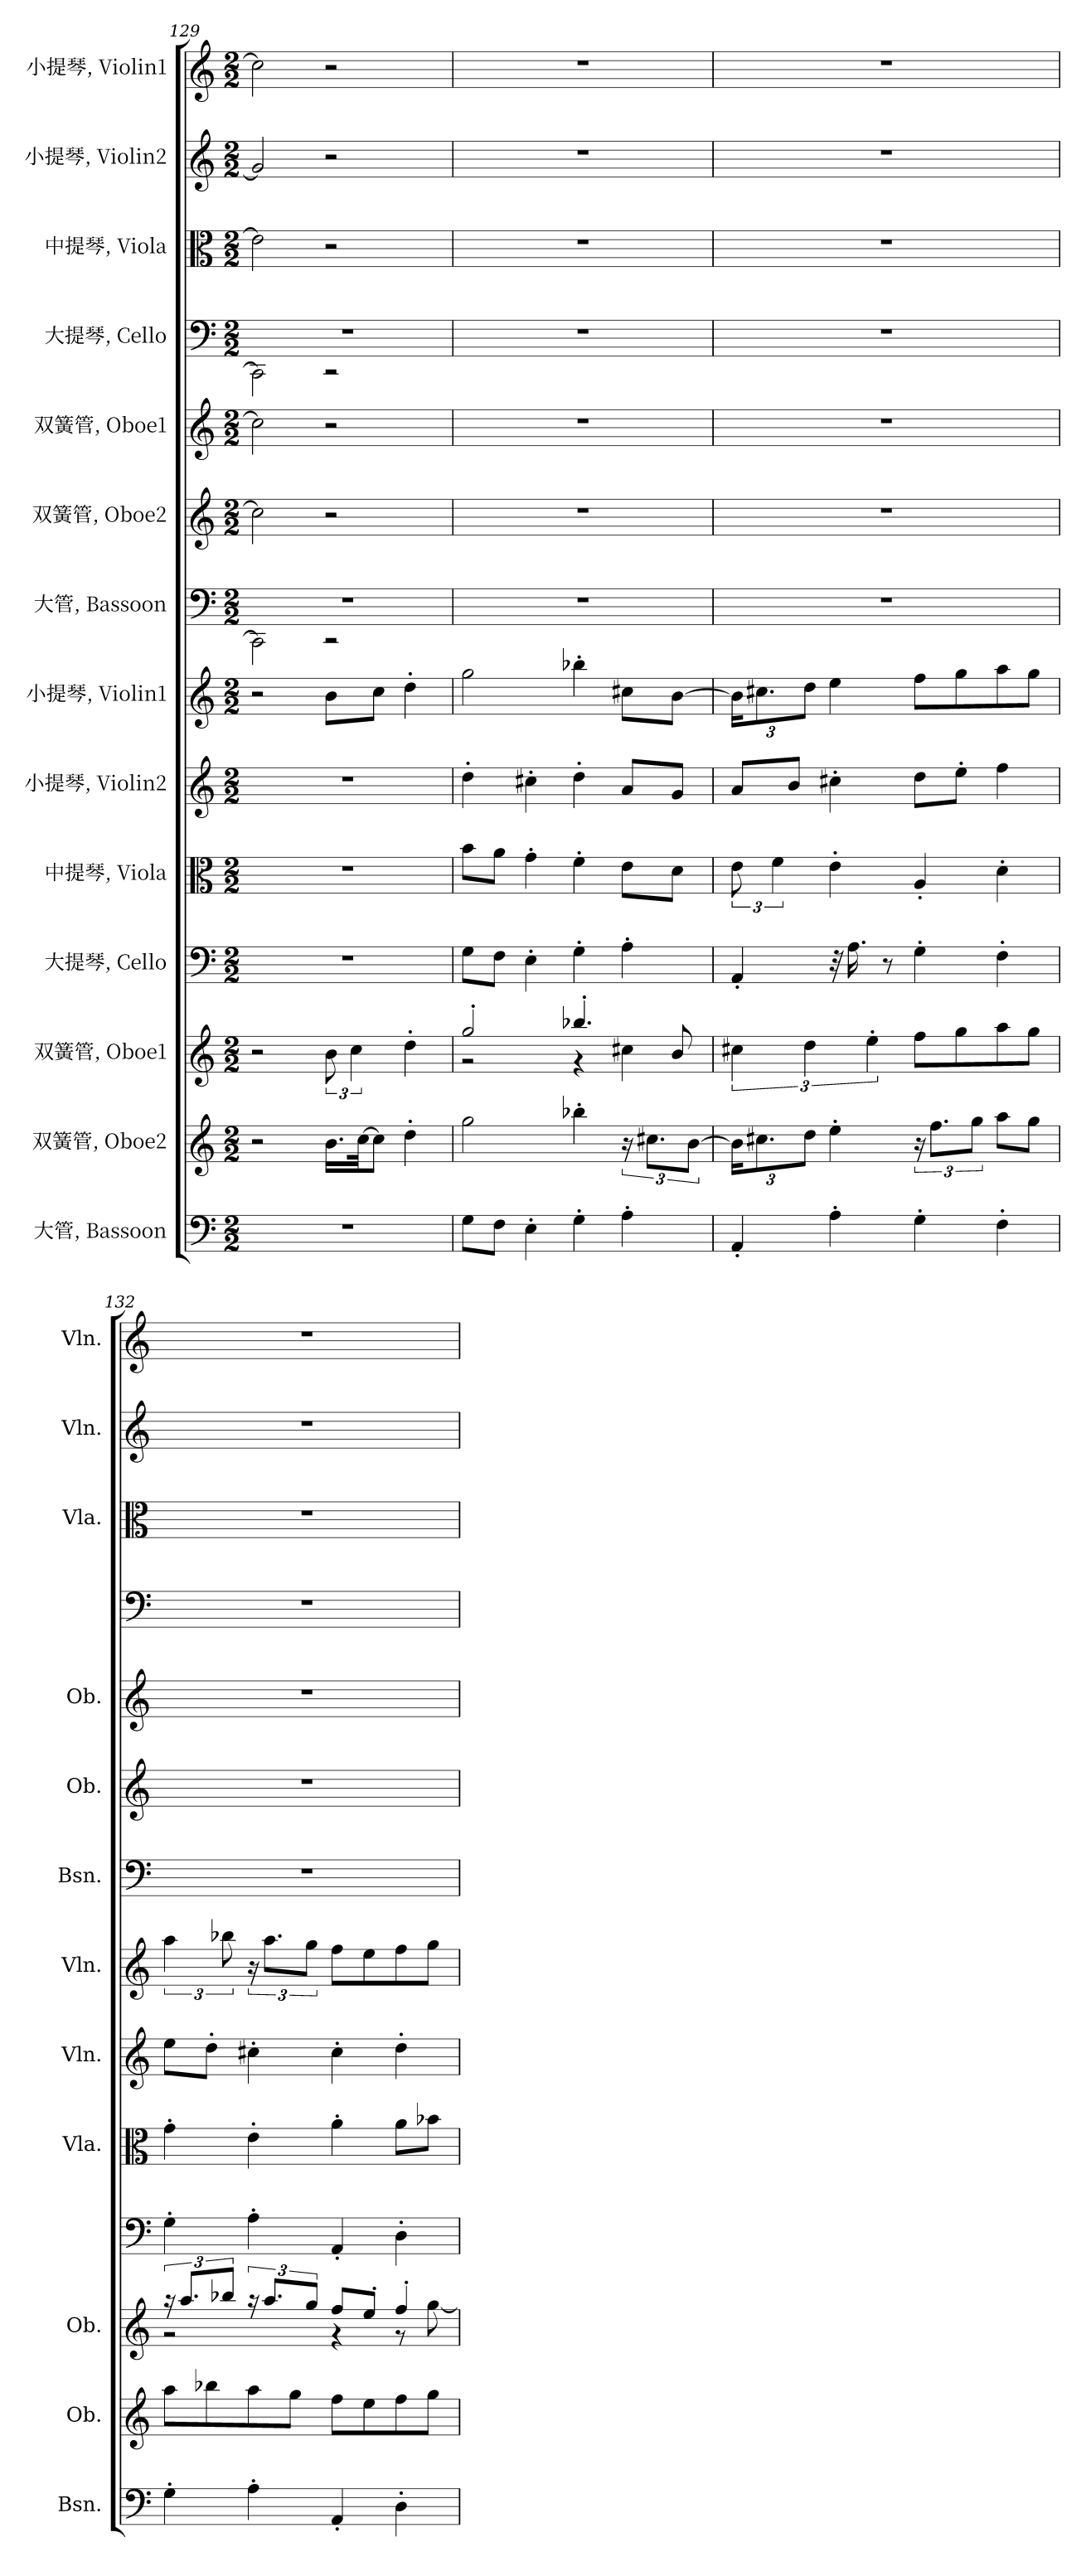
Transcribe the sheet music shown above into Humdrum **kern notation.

**kern	**kern	**kern	**kern	**kern	**kern	**kern	**kern	**kern	**kern	**kern	**kern	**kern	**kern
*part14	*part13	*part12	*part11	*part10	*part9	*part8	*part7	*part6	*part5	*part4	*part3	*part2	*part1
*staff14	*staff13	*staff12	*staff11	*staff10	*staff9	*staff8	*staff7	*staff6	*staff5	*staff4	*staff3	*staff2	*staff1
*I"大管, Bassoon	*I"双簧管, Oboe2	*I"双簧管, Oboe1	*I"大提琴, Cello	*I"中提琴, Viola	*I"小提琴, Violin2	*I"小提琴, Violin1	*I"大管, Bassoon	*I"双簧管, Oboe2	*I"双簧管, Oboe1	*I"大提琴, Cello	*I"中提琴, Viola	*I"小提琴, Violin2	*I"小提琴, Violin1
*I'Bsn.	*I'Ob.	*I'Ob.	*	*I'Vla.	*I'Vln.	*I'Vln.	*I'Bsn.	*I'Ob.	*I'Ob.	*	*I'Vla.	*I'Vln.	*I'Vln.
!!LO:PB:g=z
*clefF4	*clefG2	*clefG2	*clefF4	*clefC3	*clefG2	*clefG2	*clefF4	*clefG2	*clefG2	*clefF4	*clefC3	*clefG2	*clefG2
*k[]	*k[]	*k[]	*k[]	*k[]	*k[]	*k[]	*k[]	*k[]	*k[]	*k[]	*k[]	*k[]	*k[]
*M2/2	*M2/2	*M2/2	*M2/2	*M2/2	*M2/2	*M2/2	*M2/2	*M2/2	*M2/2	*M2/2	*M2/2	*M2/2	*M2/2
=129	=129	=129	=129	=129	=129	=129	=129	=129	=129	=129	=129	=129	=129
*	*	*	*	*	*	*	*^	*	*	*^	*	*	*
1r	2r	2r	1r	1r	1r	2r	1r	2CC\]	2cc\]	2cc\]	1r	2CC\]	2e\]	2g/]	2cc\]
.	16.b\LL	12b\	.	.	.	8b\L	.	2r	2r	2r	.	2r	2r	2r	2r
.	.	6cc\	.	.	.	.	.	.	.	.	.	.	.	.	.
.	[32cc\JK	.	.	.	.	.	.	.	.	.	.	.	.	.	.
.	8cc\J]	.	.	.	.	8cc\J	.	.	.	.	.	.	.	.	.
.	4dd'\	4dd'\	.	.	.	4dd'\	.	.	.	.	.	.	.	.	.
*	*	*	*	*	*	*	*v	*v	*	*	*v	*v	*	*	*
=130	=130	=130	=130	=130	=130	=130	=130	=130	=130	=130	=130	=130	=130
*	*	*^	*	*	*	*	*	*	*	*	*	*	*
8G\L	2gg\	2gg'/	2r	8G\L	8b\L	4dd'\	2gg\	1r	1r	1r	1r	1r	1r	1r
8F\J	.	.	.	8F\J	8a\J	.	.	.	.	.	.	.	.	.
4E'\	.	.	.	4E'\	4g'\	4cc#X'\	.	.	.	.	.	.	.	.
4G'\	4bb-X'\	4.bb-X'/	4r	4G'\	4f'\	4dd'\	4bb-X'\	.	.	.	.	.	.	.
4A'\	24r	.	4cc#X\	4A'\	8e\L	8a/L	8cc#X\L	.	.	.	.	.	.	.
.	12.cc#X\L	.	.	.	.	.	.	.	.	.	.	.	.	.
.	.	8b/	.	.	8d\J	8g/J	[8b\J	.	.	.	.	.	.	.
.	[12b\J	.	.	.	.	.	.	.	.	.	.	.	.	.
*	*	*v	*v	*	*	*	*	*	*	*	*	*	*	*
=131	=131	=131	=131	=131	=131	=131	=131	=131	=131	=131	=131	=131	=131
*	*Xbrackettup	*	*	*	*	*Xbrackettup	*	*	*	*	*	*	*
4AA'/	24b\KL]	6cc#X\	4AA'/	12e\	8a/L	24b\KL]	1r	1r	1r	1r	1r	1r	1r
.	12.cc#X\	.	.	.	.	12.cc#X\	.	.	.	.	.	.	.
.	.	.	.	6f\	.	.	.	.	.	.	.	.	.
.	.	.	.	.	8b/J	.	.	.	.	.	.	.	.
.	12dd\J	6dd\	.	.	.	12dd\J	.	.	.	.	.	.	.
4A'\	4ee'\	.	32r	4e'\	4cc#X'\	4ee\	.	.	.	.	.	.	.
.	.	.	16.A\	.	.	.	.	.	.	.	.	.	.
.	.	6ee'\	.	.	.	.	.	.	.	.	.	.	.
.	.	.	8r	.	.	.	.	.	.	.	.	.	.
*	*brackettup	*	*	*	*	*	*	*	*	*	*	*	*
4G'\	24r	8ff\L	4G'\	4A'/	8dd\L	8ff\L	.	.	.	.	.	.	.
.	12.ff\L	.	.	.	.	.	.	.	.	.	.	.	.
.	.	8gg\	.	.	8ee'\J	8gg\	.	.	.	.	.	.	.
.	12gg\J	.	.	.	.	.	.	.	.	.	.	.	.
4F'\	8aa\L	8aa\	4F'\	4d'\	4ff\	8aa\	.	.	.	.	.	.	.
.	8gg\J	8gg\J	.	.	.	8gg\J	.	.	.	.	.	.	.
=132	=132	=132	=132	=132	=132	=132	=132	=132	=132	=132	=132	=132	=132
*	*	*^	*	*	*	*	*	*	*	*	*	*	*
*	*	*	*	*	*	*	*brackettup	*	*	*	*	*	*	*
4G'\	8aa\L	24r	2r	4G'\	4g'\	8ee\L	6aa\	1r	1r	1r	1r	1r	1r	1r
.	.	12.aa/L	.	.	.	.	.	.	.	.	.	.	.	.
.	8bb-X\	.	.	.	.	8dd'\J	.	.	.	.	.	.	.	.
.	.	12bb-X/J	.	.	.	.	12bb-X\	.	.	.	.	.	.	.
4A'\	8aa\	24r	.	4A'\	4e'\	4cc#X'\	24r	.	.	.	.	.	.	.
.	.	12.aa/L	.	.	.	.	12.aa\L	.	.	.	.	.	.	.
.	8gg\J	.	.	.	.	.	.	.	.	.	.	.	.	.
.	.	12gg/J	.	.	.	.	12gg\J	.	.	.	.	.	.	.
4AA'/	8ff\L	8ff/L	4r	4AA'/	4a'\	4cc#'\	8ff\L	.	.	.	.	.	.	.
.	8ee\	8ee'/J	.	.	.	.	8ee\	.	.	.	.	.	.	.
4D'\	8ff\	4ff'/	8r	4D'\	8a\L	4dd'\	8ff\	.	.	.	.	.	.	.
.	8gg\J	.	[8gg\	.	8b-X\J	.	8gg\J	.	.	.	.	.	.	.
*	*	*v	*v	*	*	*	*	*	*	*	*	*	*	*
=	=	=	=	=	=	=	=	=	=	=	=	=	=
*-	*-	*-	*-	*-	*-	*-	*-	*-	*-	*-	*-	*-	*-
